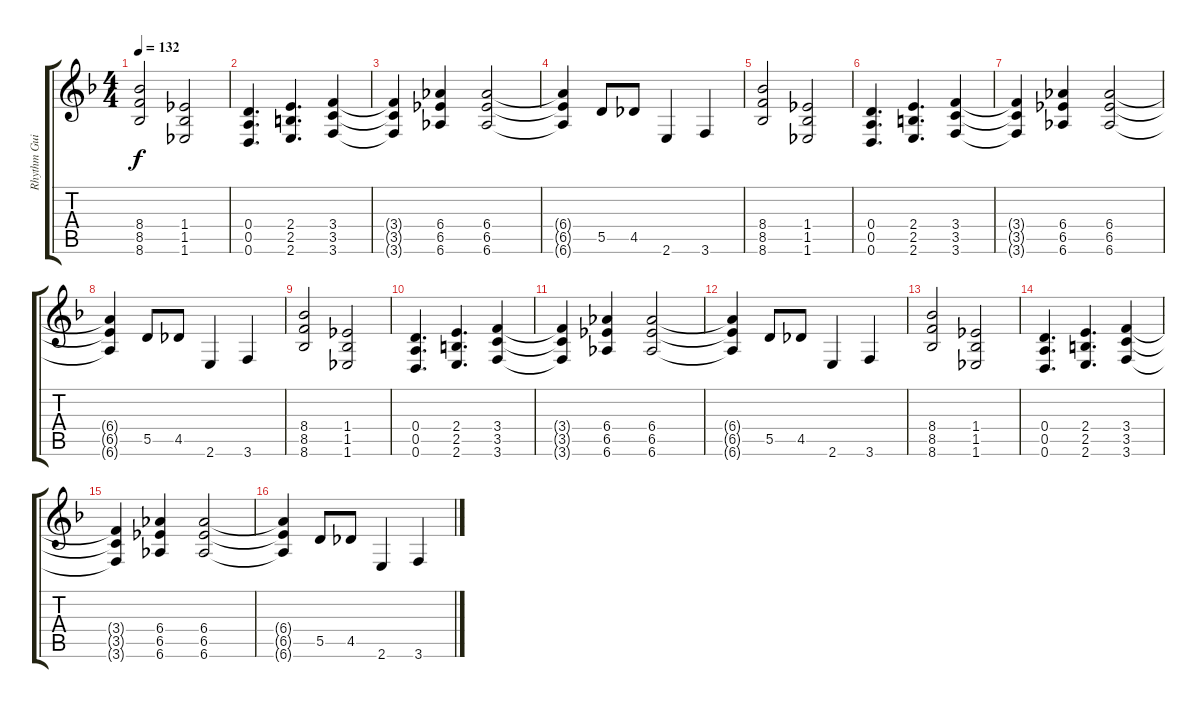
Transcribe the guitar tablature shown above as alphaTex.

\track ("Rhythm Guitar" "Rhythm Gui") {instrument overdrivenguitar}
\staff {score tabs}
\tuning (E4 B3 G3 D3 A2 D2) {hide}
\ts (4 4)
\tempo 132
\clef g2
\ks dminor
(8.4 8.5 8.6).2{dy f} (1.4 1.5 1.6).2 |
(0.4 0.5 0.6).4{d} (2.4 2.5 2.6).4{d} (3.4 3.5 3.6).4 |
(3.4{t} 3.5{t} 3.6{t}).4 (6.4 6.5 6.6).4 (6.4 6.5 6.6).2 |
(6.4{t} 6.5{t} 6.6{t}).4 5.5.8 4.5.8 2.6.4 3.6.4 |
(8.4 8.5 8.6).2 (1.4 1.5 1.6).2 |
(0.4 0.5 0.6).4{d} (2.4 2.5 2.6).4{d} (3.4 3.5 3.6).4 |
(3.4{t} 3.5{t} 3.6{t}).4 (6.4 6.5 6.6).4 (6.4 6.5 6.6).2 |
(6.4{t} 6.5{t} 6.6{t}).4 5.5.8 4.5.8 2.6.4 3.6.4 |
(8.4 8.5 8.6).2 (1.4 1.5 1.6).2 |
(0.4 0.5 0.6).4{d} (2.4 2.5 2.6).4{d} (3.4 3.5 3.6).4 |
(3.4{t} 3.5{t} 3.6{t}).4 (6.4 6.5 6.6).4 (6.4 6.5 6.6).2 |
(6.4{t} 6.5{t} 6.6{t}).4 5.5.8 4.5.8 2.6.4 3.6.4 |
(8.4 8.5 8.6).2 (1.4 1.5 1.6).2 |
(0.4 0.5 0.6).4{d} (2.4 2.5 2.6).4{d} (3.4 3.5 3.6).4 |
(3.4{t} 3.5{t} 3.6{t}).4 (6.4 6.5 6.6).4 (6.4 6.5 6.6).2 |
(6.4{t} 6.5{t} 6.6{t}).4 5.5.8 4.5.8 2.6.4 3.6.4
